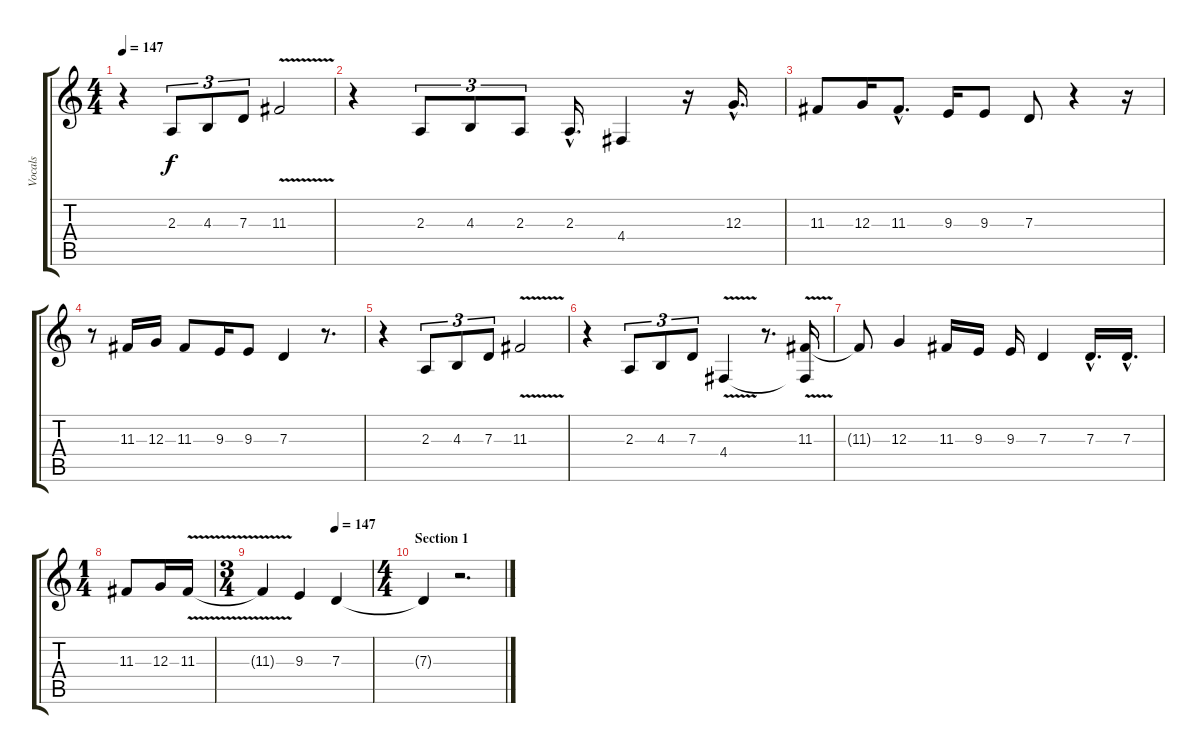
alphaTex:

\track ("Vocals" "Vocals") {instrument lead2sawtooth}
\staff {score tabs}
\tuning (E4 B3 G3 D3 A2 E2) {hide}
\ts (4 4)
\tempo 147
\tempo 73
\tempo 147
\clef g2
\ks c
r.4{dy f instrument lead2sawtooth} 2.3.8{tu (3 2)} 4.3.8{tu (3 2)} 7.3.8{tu (3 2)} 11.3{v}.2 |
r.4 2.3.8{tu (3 2)} 4.3.8{tu (3 2)} 2.3.8{tu (3 2)} 2.3{hac}.16{d} 4.4.4 r.16 12.3{hac}.16{d} |
11.3.8 12.3.16 11.3{hac}.8{d} 9.3.16 9.3.8 7.3.8 r.4 r.16 |
r.8 11.3.16 12.3.16 11.3.8 9.3.16 9.3.8 7.3.4 r.8{d} |
r.4 2.3.8{tu (3 2)} 4.3.8{tu (3 2)} 7.3.8{tu (3 2)} 11.3{v}.2 |
r.4 2.3.8{tu (3 2)} 4.3.8{tu (3 2)} 7.3.8{tu (3 2)} 4.4{v}.4 r.8{d} (11.3 4.4{t}).16 |
11.3{t}.8 12.3.4 11.3.16 9.3.16 9.3.16 7.3.4 7.3{hac}.16{d} 7.3{hac}.16{d} |
\ts (1 4)
11.3.8 12.3.16 11.3{v}.16 |
\ts (3 4)
\tempo (147 0.6666666666666666)
11.3{t}.4 9.3.4 7.3.4 |
\ts (4 4)
\section ("" "Section 1")
7.3{t}.4 r.2{d}
